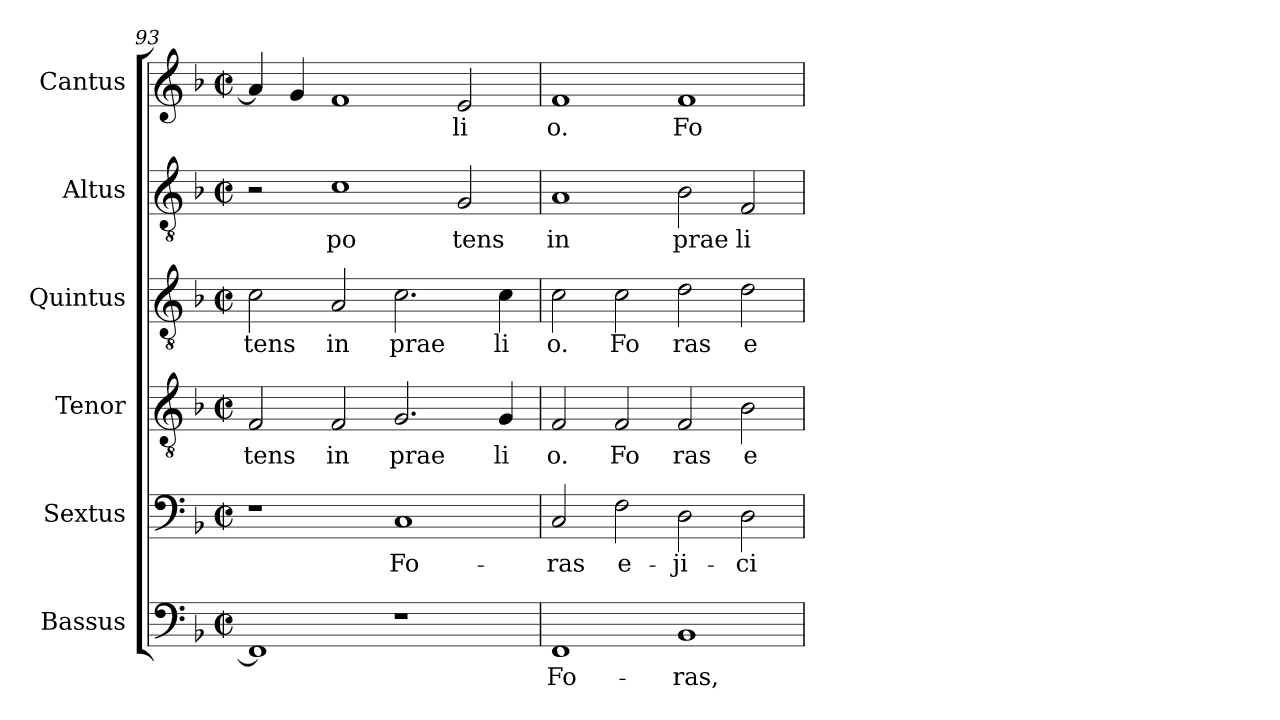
**kern	**text	**kern	**text	**kern	**text	**kern	**text	**kern	**text	**kern	**text
*part6	*part6	*part5	*part5	*part4	*part4	*part3	*part3	*part2	*part2	*part1	*part1
*staff6	*staff6	*staff5	*staff5	*staff4	*staff4	*staff3	*staff3	*staff2	*staff2	*staff1	*staff1
*I"Bassus	*	*I"Sextus	*	*I"Tenor	*	*I"Quintus	*	*I"Altus	*	*I"Cantus	*
!!LO:LB:g=z
*clefF4	*	*clefF4	*	*clefGv2	*	*clefGv2	*	*clefGv2	*	*clefG2	*
*k[b-]	*	*k[b-]	*	*k[b-]	*	*k[b-]	*	*k[b-]	*	*k[b-]	*
*F:	*	*F:	*	*F:	*	*F:	*	*F:	*	*F:	*
*M2/2	*	*M2/2	*	*M2/2	*	*M2/2	*	*M2/2	*	*M2/2	*
*met(c|)	*	*met(c|)	*	*met(c|)	*	*met(c|)	*	*met(c|)	*	*met(c|)	*
=93	=93	=93	=93	=93	=93	=93	=93	=93	=93	=93	=93
!	!	!	!	!	!LO:LY:b:cj	!	!LO:LY:b:cj	!	!	!	!
1FF]	.	1r	.	2F/	tens	2c\	-tens	2r	.	4a/]	.
.	.	.	.	.	.	.	.	.	.	4g/	.
!	!	!	!	!	!LO:LY:b:cj	!	!LO:LY:b:cj	!	!LO:LY:b:cj	!	!
.	.	.	.	2F/	in	2A/	in	1c	po	1f	.
!	!	!	!LO:LY:b:cj	!	!LO:LY:b:cj	!	!LO:LY:b:cj	!	!	!	!
1r	.	1C	Fo-	2.G/	prae	2.c\	prae	.	.	.	.
!	!	!	!	!	!	!	!	!	!LO:LY:b:cj	!	!LO:LY:b:cj
.	.	.	.	.	.	.	.	2G/	tens	2e/	-li
!	!	!	!	!	!LO:LY:b:cj	!	!LO:LY:b:cj	!	!	!	!
.	.	.	.	4G/	li	4c\	li	.	.	.	.
=94	=94	=94	=94	=94	=94	=94	=94	=94	=94	=94	=94
!	!LO:LY:b:cj	!	!LO:LY:b:cj	!	!LO:LY:b:cj	!	!LO:LY:b:cj	!	!LO:LY:b:cj	!	!LO:LY:b:cj
1FF	Fo-	2C/	-ras	2F/	o.	2c\	o.	1A	in	1f	o.
!	!	!	!LO:LY:b:cj	!	!LO:LY:b:cj	!	!LO:LY:b:cj	!	!	!	!
.	.	2F\	e-	2F/	Fo	2c\	Fo	.	.	.	.
!	!LO:LY:b:cj	!	!LO:LY:b:cj	!	!LO:LY:b:cj	!	!LO:LY:b:cj	!	!LO:LY:b:cj	!	!LO:LY:b:cj
1BB-	-ras,	2D\	-ji-	2F/	ras	2d\	ras	2B-\	prae	1f	Fo
!	!	!	!LO:LY:b:cj	!	!LO:LY:b:cj	!	!LO:LY:b:cj	!	!LO:LY:b:cj	!	!
.	.	2D\	-ci-	2B-\	e	2d\	e	2F/	li	.	.
=	=	=	=	=	=	=	=	=	=	=	=
*-	*-	*-	*-	*-	*-	*-	*-	*-	*-	*-	*-
